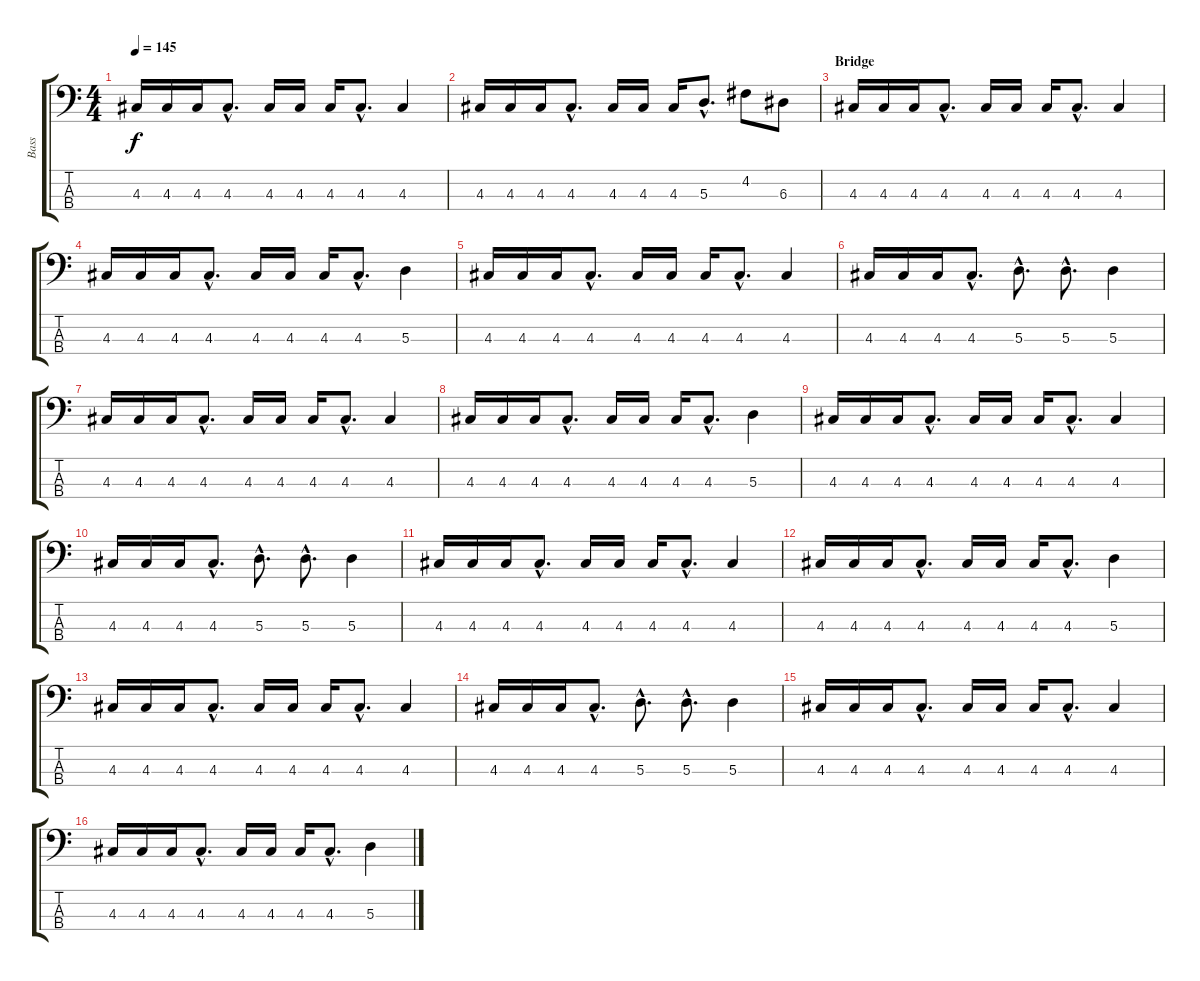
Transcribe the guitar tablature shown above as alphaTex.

\track ("Bass" "Bass") {instrument electricbassfinger}
\staff {score tabs}
\tuning (G2 D2 A1 E1) {hide}
\ts (4 4)
\tempo 145
\clef f4
\ks c
4.3.16{dy f} 4.3.16 4.3.16 4.3{hac}.8{d} 4.3.16 4.3.16 4.3.16 4.3{hac}.8{d} 4.3.4 |
4.3.16 4.3.16 4.3.16 4.3{hac}.8{d} 4.3.16 4.3.16 4.3.16 5.3{hac}.8{d} 4.2.8 6.3.8 |
\section ("" "Bridge")
4.3.16 4.3.16 4.3.16 4.3{hac}.8{d} 4.3.16 4.3.16 4.3.16 4.3{hac}.8{d} 4.3.4 |
4.3.16 4.3.16 4.3.16 4.3{hac}.8{d} 4.3.16 4.3.16 4.3.16 4.3{hac}.8{d} 5.3.4 |
4.3.16 4.3.16 4.3.16 4.3{hac}.8{d} 4.3.16 4.3.16 4.3.16 4.3{hac}.8{d} 4.3.4 |
4.3.16 4.3.16 4.3.16 4.3{hac}.8{d} 5.3{hac}.8{d} 5.3{hac}.8{d} 5.3.4 |
4.3.16 4.3.16 4.3.16 4.3{hac}.8{d} 4.3.16 4.3.16 4.3.16 4.3{hac}.8{d} 4.3.4 |
4.3.16 4.3.16 4.3.16 4.3{hac}.8{d} 4.3.16 4.3.16 4.3.16 4.3{hac}.8{d} 5.3.4 |
4.3.16 4.3.16 4.3.16 4.3{hac}.8{d} 4.3.16 4.3.16 4.3.16 4.3{hac}.8{d} 4.3.4 |
4.3.16 4.3.16 4.3.16 4.3{hac}.8{d} 5.3{hac}.8{d} 5.3{hac}.8{d} 5.3.4 |
4.3.16 4.3.16 4.3.16 4.3{hac}.8{d} 4.3.16 4.3.16 4.3.16 4.3{hac}.8{d} 4.3.4 |
4.3.16 4.3.16 4.3.16 4.3{hac}.8{d} 4.3.16 4.3.16 4.3.16 4.3{hac}.8{d} 5.3.4 |
4.3.16 4.3.16 4.3.16 4.3{hac}.8{d} 4.3.16 4.3.16 4.3.16 4.3{hac}.8{d} 4.3.4 |
4.3.16 4.3.16 4.3.16 4.3{hac}.8{d} 5.3{hac}.8{d} 5.3{hac}.8{d} 5.3.4 |
4.3.16 4.3.16 4.3.16 4.3{hac}.8{d} 4.3.16 4.3.16 4.3.16 4.3{hac}.8{d} 4.3.4 |
4.3.16 4.3.16 4.3.16 4.3{hac}.8{d} 4.3.16 4.3.16 4.3.16 4.3{hac}.8{d} 5.3.4
